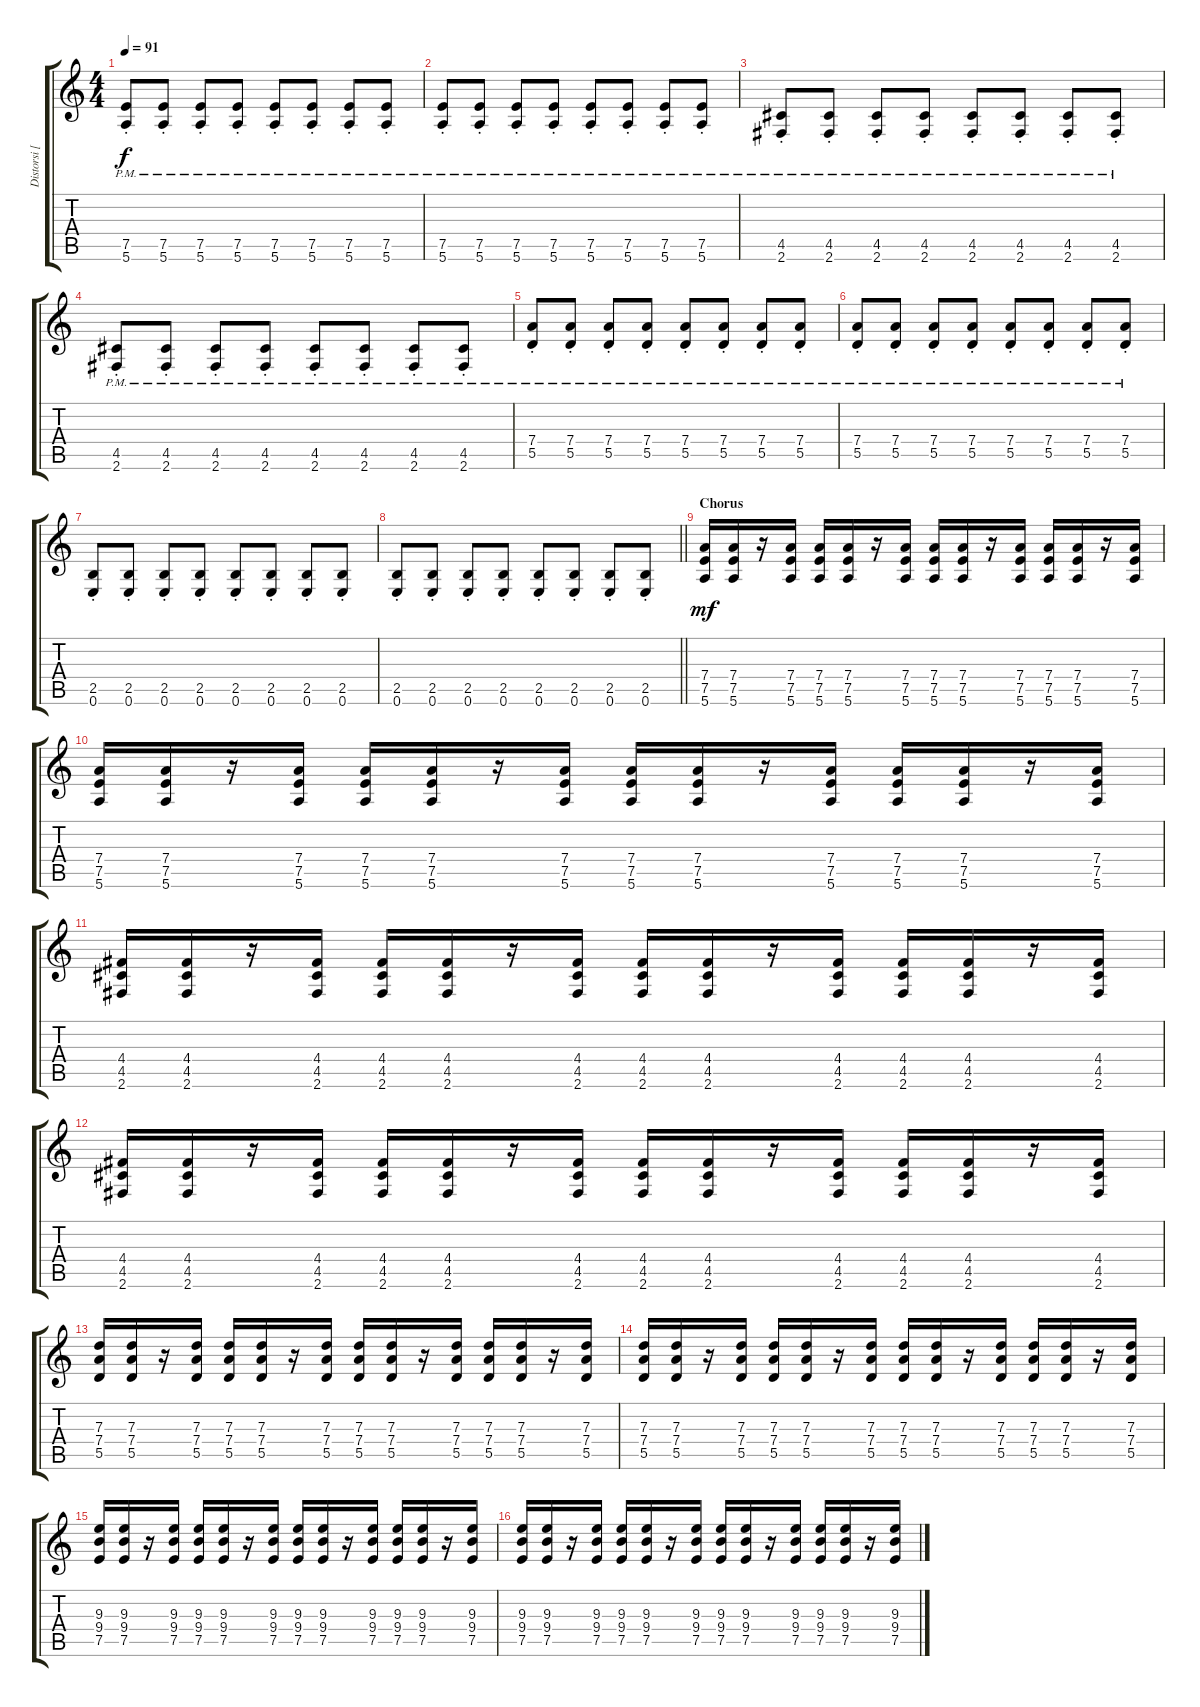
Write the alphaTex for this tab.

\track ("Distorsi [Toru]" "Distorsi [") {instrument distortionguitar}
\staff {score tabs}
\tuning (E4 B3 G3 D3 A2 E2) {hide}
\ts (4 4)
\tempo 91
\clef g2
\ks c
(7.5{pm st} 5.6{pm st}).8{dy f} (7.5{pm st} 5.6{pm st}).8 (7.5{pm st} 5.6{pm st}).8 (7.5{pm st} 5.6{pm st}).8 (7.5{pm st} 5.6{pm st}).8 (7.5{pm st} 5.6{pm st}).8 (7.5{pm st} 5.6{pm st}).8 (7.5{pm st} 5.6{pm st}).8 |
(7.5{pm st} 5.6{pm st}).8 (7.5{pm st} 5.6{pm st}).8 (7.5{pm st} 5.6{pm st}).8 (7.5{pm st} 5.6{pm st}).8 (7.5{pm st} 5.6{pm st}).8 (7.5{pm st} 5.6{pm st}).8 (7.5{pm st} 5.6{pm st}).8 (7.5{pm st} 5.6{pm st}).8 |
(4.5{pm st} 2.6{pm st}).8 (4.5{pm st} 2.6{pm st}).8 (4.5{pm st} 2.6{pm st}).8 (4.5{pm st} 2.6{pm st}).8 (4.5{pm st} 2.6{pm st}).8 (4.5{pm st} 2.6{pm st}).8 (4.5{pm st} 2.6{pm st}).8 (4.5{pm st} 2.6{pm st}).8 |
(4.5{pm st} 2.6{pm st}).8 (4.5{pm st} 2.6{pm st}).8 (4.5{pm st} 2.6{pm st}).8 (4.5{pm st} 2.6{pm st}).8 (4.5{pm st} 2.6{pm st}).8 (4.5{pm st} 2.6{pm st}).8 (4.5{pm st} 2.6{pm st}).8 (4.5{pm st} 2.6{pm st}).8 |
(7.4{pm st} 5.5{pm st}).8 (7.4{pm st} 5.5{pm st}).8 (7.4{pm st} 5.5{pm st}).8 (7.4{pm st} 5.5{pm st}).8 (7.4{pm st} 5.5{pm st}).8 (7.4{pm st} 5.5{pm st}).8 (7.4{pm st} 5.5{pm st}).8 (7.4{pm st} 5.5{pm st}).8 |
(7.4{pm st} 5.5{pm st}).8 (7.4{pm st} 5.5{pm st}).8 (7.4{pm st} 5.5{pm st}).8 (7.4{pm st} 5.5{pm st}).8 (7.4{pm st} 5.5{pm st}).8 (7.4{pm st} 5.5{pm st}).8 (7.4{pm st} 5.5{pm st}).8 (7.4{pm st} 5.5{pm st}).8 |
(2.5{st} 0.6{st}).8 (2.5{st} 0.6{st}).8 (2.5{st} 0.6{st}).8 (2.5{st} 0.6{st}).8 (2.5{st} 0.6{st}).8 (2.5{st} 0.6{st}).8 (2.5{st} 0.6{st}).8 (2.5{st} 0.6{st}).8 |
\barLineRight lightlight
(2.5{st} 0.6{st}).8 (2.5{st} 0.6{st}).8 (2.5{st} 0.6{st}).8 (2.5{st} 0.6{st}).8 (2.5{st} 0.6{st}).8 (2.5{st} 0.6{st}).8 (2.5{st} 0.6{st}).8 (2.5{st} 0.6{st}).8 |
\section ("" "Chorus")
(7.4 7.5 5.6).16{dy mf} (7.4 7.5 5.6).16 r.16 (7.4 7.5 5.6).16 (7.4 7.5 5.6).16 (7.4 7.5 5.6).16 r.16 (7.4 7.5 5.6).16 (7.4 7.5 5.6).16 (7.4 7.5 5.6).16 r.16 (7.4 7.5 5.6).16 (7.4 7.5 5.6).16 (7.4 7.5 5.6).16 r.16 (7.4 7.5 5.6).16 |
(7.4 7.5 5.6).16 (7.4 7.5 5.6).16 r.16 (7.4 7.5 5.6).16 (7.4 7.5 5.6).16 (7.4 7.5 5.6).16 r.16 (7.4 7.5 5.6).16 (7.4 7.5 5.6).16 (7.4 7.5 5.6).16 r.16 (7.4 7.5 5.6).16 (7.4 7.5 5.6).16 (7.4 7.5 5.6).16 r.16 (7.4 7.5 5.6).16 |
(4.4 4.5 2.6).16 (4.4 4.5 2.6).16 r.16 (4.4 4.5 2.6).16 (4.4 4.5 2.6).16 (4.4 4.5 2.6).16 r.16 (4.4 4.5 2.6).16 (4.4 4.5 2.6).16 (4.4 4.5 2.6).16 r.16 (4.4 4.5 2.6).16 (4.4 4.5 2.6).16 (4.4 4.5 2.6).16 r.16 (4.4 4.5 2.6).16 |
(4.4 4.5 2.6).16 (4.4 4.5 2.6).16 r.16 (4.4 4.5 2.6).16 (4.4 4.5 2.6).16 (4.4 4.5 2.6).16 r.16 (4.4 4.5 2.6).16 (4.4 4.5 2.6).16 (4.4 4.5 2.6).16 r.16 (4.4 4.5 2.6).16 (4.4 4.5 2.6).16 (4.4 4.5 2.6).16 r.16 (4.4 4.5 2.6).16 |
(7.3 7.4 5.5).16 (7.3 7.4 5.5).16 r.16 (7.3 7.4 5.5).16 (7.3 7.4 5.5).16 (7.3 7.4 5.5).16 r.16 (7.3 7.4 5.5).16 (7.3 7.4 5.5).16 (7.3 7.4 5.5).16 r.16 (7.3 7.4 5.5).16 (7.3 7.4 5.5).16 (7.3 7.4 5.5).16 r.16 (7.3 7.4 5.5).16 |
(7.3 7.4 5.5).16 (7.3 7.4 5.5).16 r.16 (7.3 7.4 5.5).16 (7.3 7.4 5.5).16 (7.3 7.4 5.5).16 r.16 (7.3 7.4 5.5).16 (7.3 7.4 5.5).16 (7.3 7.4 5.5).16 r.16 (7.3 7.4 5.5).16 (7.3 7.4 5.5).16 (7.3 7.4 5.5).16 r.16 (7.3 7.4 5.5).16 |
(9.3 9.4 7.5).16 (9.3 9.4 7.5).16 r.16 (9.3 9.4 7.5).16 (9.3 9.4 7.5).16 (9.3 9.4 7.5).16 r.16 (9.3 9.4 7.5).16 (9.3 9.4 7.5).16 (9.3 9.4 7.5).16 r.16 (9.3 9.4 7.5).16 (9.3 9.4 7.5).16 (9.3 9.4 7.5).16 r.16 (9.3 9.4 7.5).16 |
(9.3 9.4 7.5).16 (9.3 9.4 7.5).16 r.16 (9.3 9.4 7.5).16 (9.3 9.4 7.5).16 (9.3 9.4 7.5).16 r.16 (9.3 9.4 7.5).16 (9.3 9.4 7.5).16 (9.3 9.4 7.5).16 r.16 (9.3 9.4 7.5).16 (9.3 9.4 7.5).16 (9.3 9.4 7.5).16 r.16 (9.3 9.4 7.5).16
